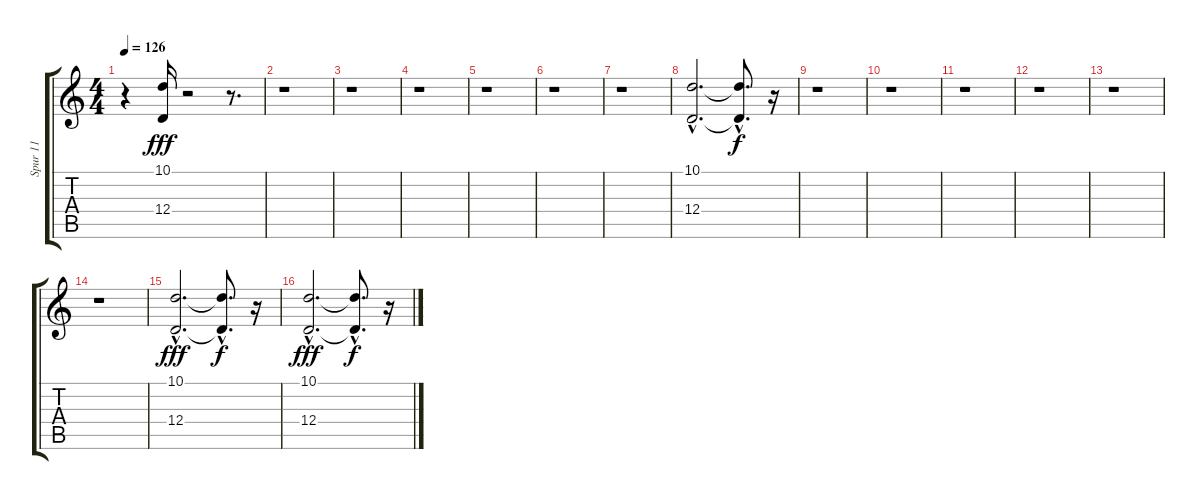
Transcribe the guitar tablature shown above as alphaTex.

\track ("Spur 11" "Spur 11") {instrument orchestrahit}
\staff {score tabs}
\tuning (E4 B3 G3 D3 A2 E2) {hide}
\ts (4 4)
\tempo 126
\clef g2
\ks c
r.4{dy f} (10.1 12.4).16{dy fff} r.2 r.8{d} |
r.1 |
r.1 |
r.1 |
r.1 |
r.1 |
r.1 |
(10.1{hac} 12.4{hac}).2{d} (10.1{hac t} 12.4{hac t}).8{d dy f} r.16 |
r.1 |
r.1 |
r.1 |
r.1 |
r.1 |
r.1 |
(10.1{hac} 12.4{hac}).2{d dy fff} (10.1{hac t} 12.4{hac t}).8{d dy f} r.16 |
(10.1{hac} 12.4{hac}).2{d dy fff} (10.1{hac t} 12.4{hac t}).8{d dy f} r.16
